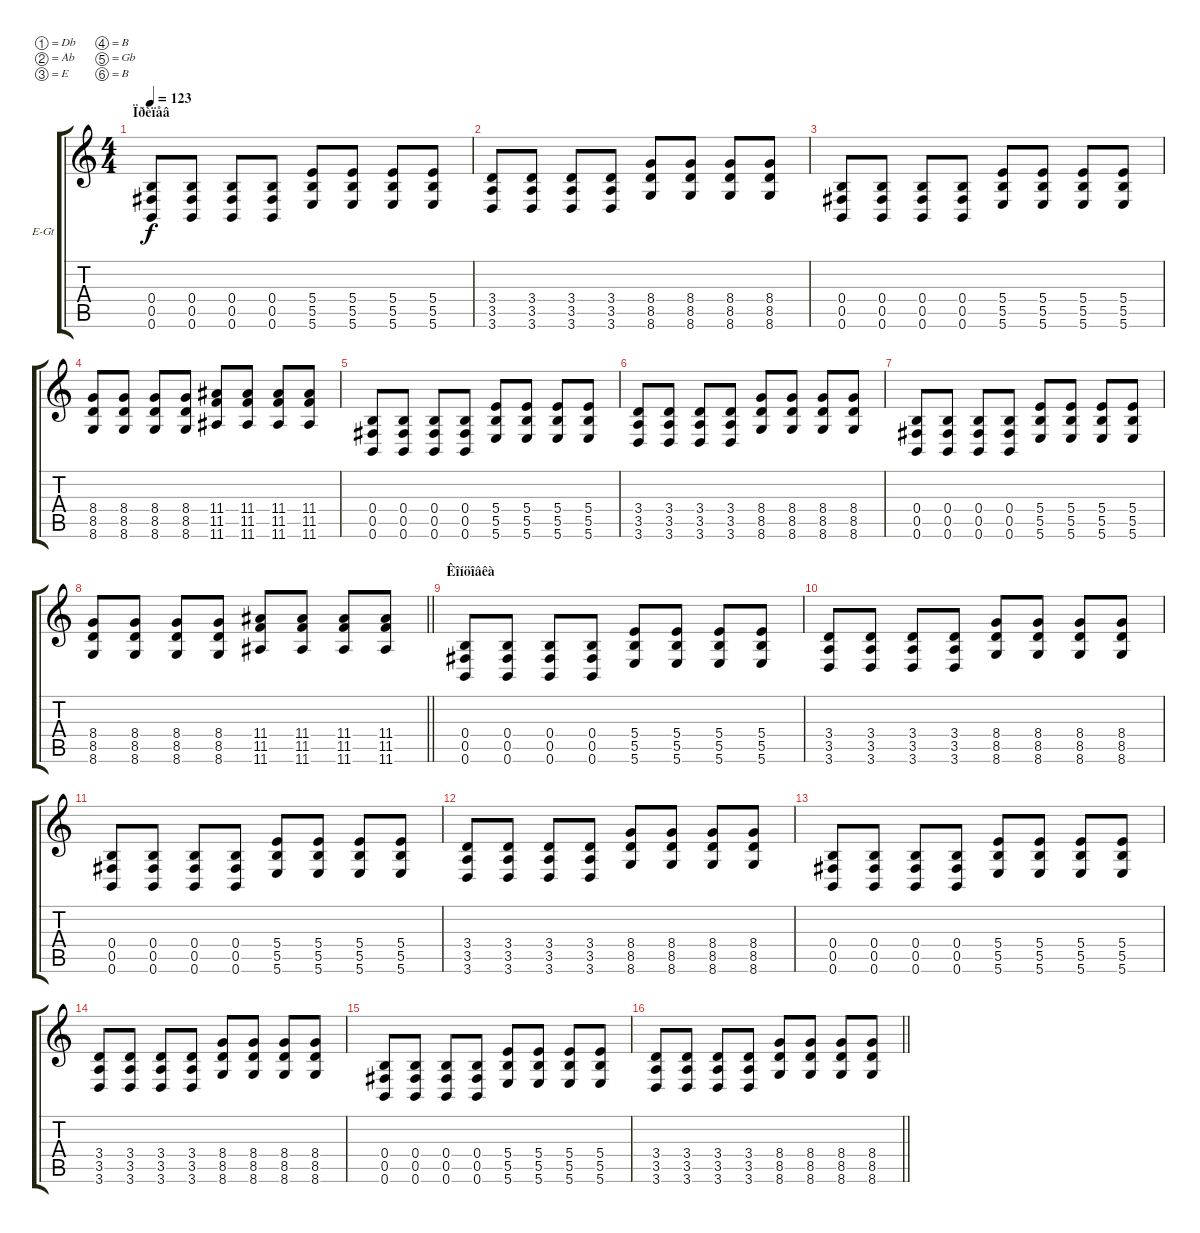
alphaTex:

\bracketExtendMode groupsimilarinstruments
\firstSystemTrackNameOrientation horizontal
\otherSystemsTrackNameOrientation horizontal
\track ("Ãèòàðà" "E-Gt") {instrument distortionguitar}
\staff {score tabs}
\tuning (Db4 Ab3 E3 B2 Gb2 B1)
\ts (4 4)
\section ("" "Ïðèïåâ")
\tempo 123
\clef g2
\ks c
(0.4 0.5 0.6).8{dy f} (0.4 0.5 0.6).8 (0.4 0.5 0.6).8 (0.4 0.5 0.6).8 (5.4 5.5 5.6).8 (5.4 5.5 5.6).8 (5.4 5.5 5.6).8 (5.4 5.5 5.6).8 |
(3.4 3.5 3.6).8 (3.4 3.5 3.6).8 (3.4 3.5 3.6).8 (3.4 3.5 3.6).8 (8.4 8.5 8.6).8 (8.4 8.5 8.6).8 (8.4 8.5 8.6).8 (8.4 8.5 8.6).8 |
(0.4 0.5 0.6).8 (0.4 0.5 0.6).8 (0.4 0.5 0.6).8 (0.4 0.5 0.6).8 (5.4 5.5 5.6).8 (5.4 5.5 5.6).8 (5.4 5.5 5.6).8 (5.4 5.5 5.6).8 |
(8.4 8.5 8.6).8 (8.4 8.5 8.6).8 (8.4 8.5 8.6).8 (8.4 8.5 8.6).8 (11.4 11.5 11.6).8 (11.4 11.5 11.6).8 (11.4 11.5 11.6).8 (11.4 11.5 11.6).8 |
(0.4 0.5 0.6).8 (0.4 0.5 0.6).8 (0.4 0.5 0.6).8 (0.4 0.5 0.6).8 (5.4 5.5 5.6).8 (5.4 5.5 5.6).8 (5.4 5.5 5.6).8 (5.4 5.5 5.6).8 |
(3.4 3.5 3.6).8 (3.4 3.5 3.6).8 (3.4 3.5 3.6).8 (3.4 3.5 3.6).8 (8.4 8.5 8.6).8 (8.4 8.5 8.6).8 (8.4 8.5 8.6).8 (8.4 8.5 8.6).8 |
(0.4 0.5 0.6).8 (0.4 0.5 0.6).8 (0.4 0.5 0.6).8 (0.4 0.5 0.6).8 (5.4 5.5 5.6).8 (5.4 5.5 5.6).8 (5.4 5.5 5.6).8 (5.4 5.5 5.6).8 |
\barLineRight lightlight
(8.4 8.5 8.6).8 (8.4 8.5 8.6).8 (8.4 8.5 8.6).8 (8.4 8.5 8.6).8 (11.4 11.5 11.6).8 (11.4 11.5 11.6).8 (11.4 11.5 11.6).8 (11.4 11.5 11.6).8 |
\section ("" "Êîíöîâêà")
(0.4 0.5 0.6).8 (0.4 0.5 0.6).8 (0.4 0.5 0.6).8 (0.4 0.5 0.6).8 (5.4 5.5 5.6).8 (5.4 5.5 5.6).8 (5.4 5.5 5.6).8 (5.4 5.5 5.6).8 |
(3.4 3.5 3.6).8 (3.4 3.5 3.6).8 (3.4 3.5 3.6).8 (3.4 3.5 3.6).8 (8.4 8.5 8.6).8 (8.4 8.5 8.6).8 (8.4 8.5 8.6).8 (8.4 8.5 8.6).8 |
(0.4 0.5 0.6).8 (0.4 0.5 0.6).8 (0.4 0.5 0.6).8 (0.4 0.5 0.6).8 (5.4 5.5 5.6).8 (5.4 5.5 5.6).8 (5.4 5.5 5.6).8 (5.4 5.5 5.6).8 |
(3.4 3.5 3.6).8 (3.4 3.5 3.6).8 (3.4 3.5 3.6).8 (3.4 3.5 3.6).8 (8.4 8.5 8.6).8 (8.4 8.5 8.6).8 (8.4 8.5 8.6).8 (8.4 8.5 8.6).8 |
(0.4 0.5 0.6).8 (0.4 0.5 0.6).8 (0.4 0.5 0.6).8 (0.4 0.5 0.6).8 (5.4 5.5 5.6).8 (5.4 5.5 5.6).8 (5.4 5.5 5.6).8 (5.4 5.5 5.6).8 |
(3.4 3.5 3.6).8 (3.4 3.5 3.6).8 (3.4 3.5 3.6).8 (3.4 3.5 3.6).8 (8.4 8.5 8.6).8 (8.4 8.5 8.6).8 (8.4 8.5 8.6).8 (8.4 8.5 8.6).8 |
(0.4 0.5 0.6).8 (0.4 0.5 0.6).8 (0.4 0.5 0.6).8 (0.4 0.5 0.6).8 (5.4 5.5 5.6).8 (5.4 5.5 5.6).8 (5.4 5.5 5.6).8 (5.4 5.5 5.6).8 |
\barLineRight lightlight
(3.4 3.5 3.6).8 (3.4 3.5 3.6).8 (3.4 3.5 3.6).8 (3.4 3.5 3.6).8 (8.4 8.5 8.6).8 (8.4 8.5 8.6).8 (8.4 8.5 8.6).8 (8.4 8.5 8.6).8
